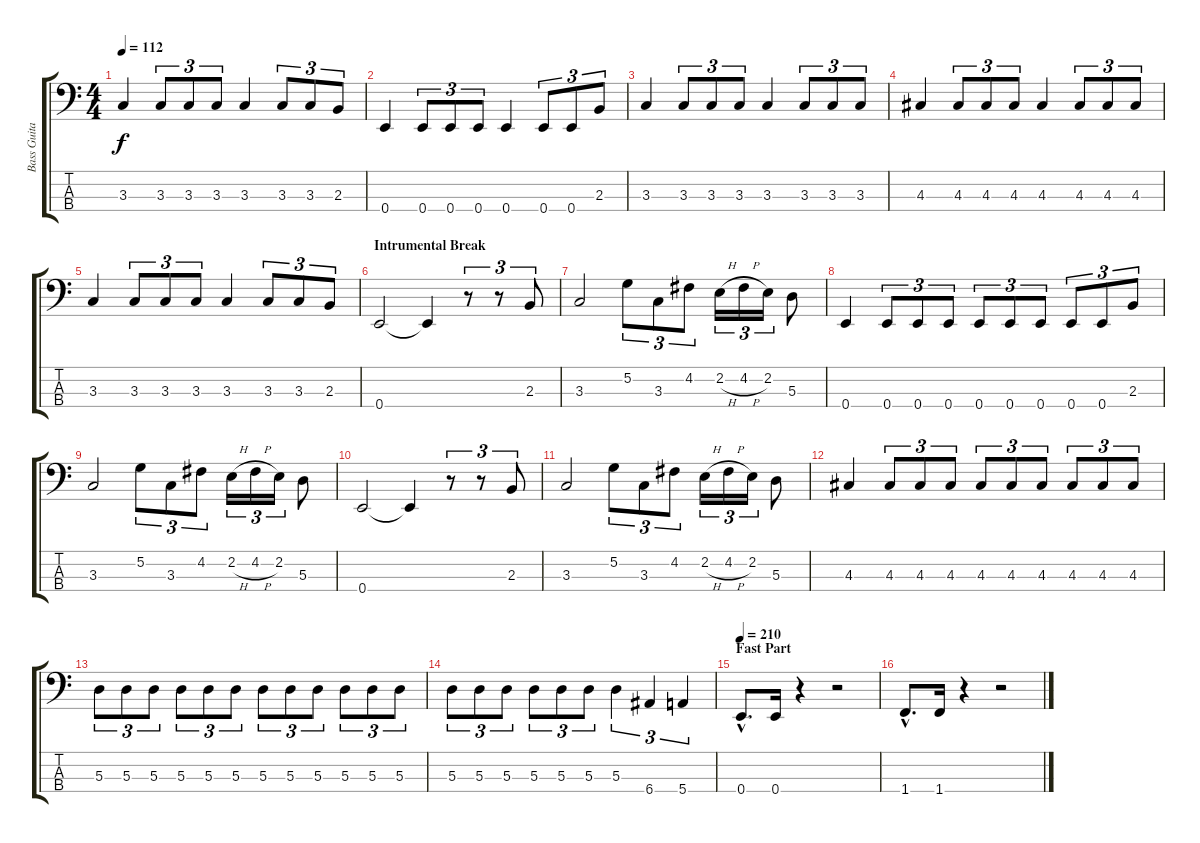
\track ("Bass Guitar (Dave Ellefson)" "Bass Guita") {instrument electricbasspick}
\staff {score tabs}
\tuning (G2 D2 A1 E1) {hide}
\ts (4 4)
\tempo 112
\clef f4
\ks c
3.3.4{dy f} 3.3.8{tu (3 2)} 3.3.8{tu (3 2)} 3.3.8{tu (3 2)} 3.3.4 3.3.8{tu (3 2)} 3.3.8{tu (3 2)} 2.3.8{tu (3 2)} |
0.4.4 0.4.8{tu (3 2)} 0.4.8{tu (3 2)} 0.4.8{tu (3 2)} 0.4.4 0.4.8{tu (3 2)} 0.4.8{tu (3 2)} 2.3.8{tu (3 2)} |
3.3.4 3.3.8{tu (3 2)} 3.3.8{tu (3 2)} 3.3.8{tu (3 2)} 3.3.4 3.3.8{tu (3 2)} 3.3.8{tu (3 2)} 3.3.8{tu (3 2)} |
4.3.4 4.3.8{tu (3 2)} 4.3.8{tu (3 2)} 4.3.8{tu (3 2)} 4.3.4 4.3.8{tu (3 2)} 4.3.8{tu (3 2)} 4.3.8{tu (3 2)} |
3.3.4 3.3.8{tu (3 2)} 3.3.8{tu (3 2)} 3.3.8{tu (3 2)} 3.3.4 3.3.8{tu (3 2)} 3.3.8{tu (3 2)} 2.3.8{tu (3 2)} |
\section ("" "Intrumental Break")
0.4.2 0.4{t}.4 r.8{tu (3 2)} r.8{tu (3 2)} 2.3.8{tu (3 2)} |
3.3.2 5.2.8{tu (3 2)} 3.3.8{tu (3 2)} 4.2.8{tu (3 2)} 2.2{h}.16{tu (3 2)} 4.2{h}.16{tu (3 2)} 2.2.16{tu (3 2)} 5.3.8 |
0.4.4 0.4.8{tu (3 2)} 0.4.8{tu (3 2)} 0.4.8{tu (3 2)} 0.4.8{tu (3 2)} 0.4.8{tu (3 2)} 0.4.8{tu (3 2)} 0.4.8{tu (3 2)} 0.4.8{tu (3 2)} 2.3.8{tu (3 2)} |
3.3.2 5.2.8{tu (3 2)} 3.3.8{tu (3 2)} 4.2.8{tu (3 2)} 2.2{h}.16{tu (3 2)} 4.2{h}.16{tu (3 2)} 2.2.16{tu (3 2)} 5.3.8 |
0.4.2 0.4{t}.4 r.8{tu (3 2)} r.8{tu (3 2)} 2.3.8{tu (3 2)} |
3.3.2 5.2.8{tu (3 2)} 3.3.8{tu (3 2)} 4.2.8{tu (3 2)} 2.2{h}.16{tu (3 2)} 4.2{h}.16{tu (3 2)} 2.2.16{tu (3 2)} 5.3.8 |
4.3.4 4.3.8{tu (3 2)} 4.3.8{tu (3 2)} 4.3.8{tu (3 2)} 4.3.8{tu (3 2)} 4.3.8{tu (3 2)} 4.3.8{tu (3 2)} 4.3.8{tu (3 2)} 4.3.8{tu (3 2)} 4.3.8{tu (3 2)} |
5.3.8{tu (3 2)} 5.3.8{tu (3 2)} 5.3.8{tu (3 2)} 5.3.8{tu (3 2)} 5.3.8{tu (3 2)} 5.3.8{tu (3 2)} 5.3.8{tu (3 2)} 5.3.8{tu (3 2)} 5.3.8{tu (3 2)} 5.3.8{tu (3 2)} 5.3.8{tu (3 2)} 5.3.8{tu (3 2)} |
5.3.8{tu (3 2)} 5.3.8{tu (3 2)} 5.3.8{tu (3 2)} 5.3.8{tu (3 2)} 5.3.8{tu (3 2)} 5.3.8{tu (3 2)} 5.3.4{tu (3 2)} 6.4.4{tu (3 2)} 5.4.4{tu (3 2)} |
\section ("" "Fast Part")
\tempo 210
0.4{hac}.8{d} 0.4.16 r.4 r.2 |
1.4{hac}.8{d} 1.4.16 r.4 r.2
